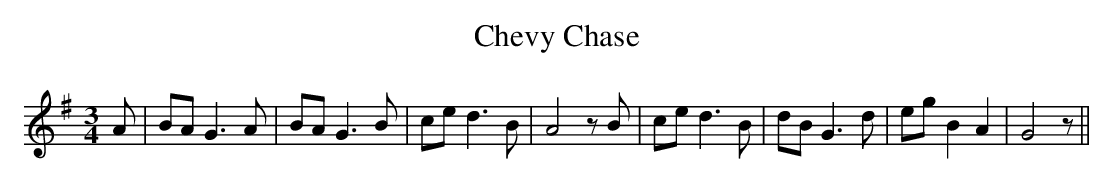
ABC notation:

X:1
T:Chevy Chase
M:3/4
L:1/8
K:G
 A| BA G3 A| BA G3 B| ce d3 B| A4 z B| ce d3 B| dB G3 d| eg B2 A2|\
 G4 z||
